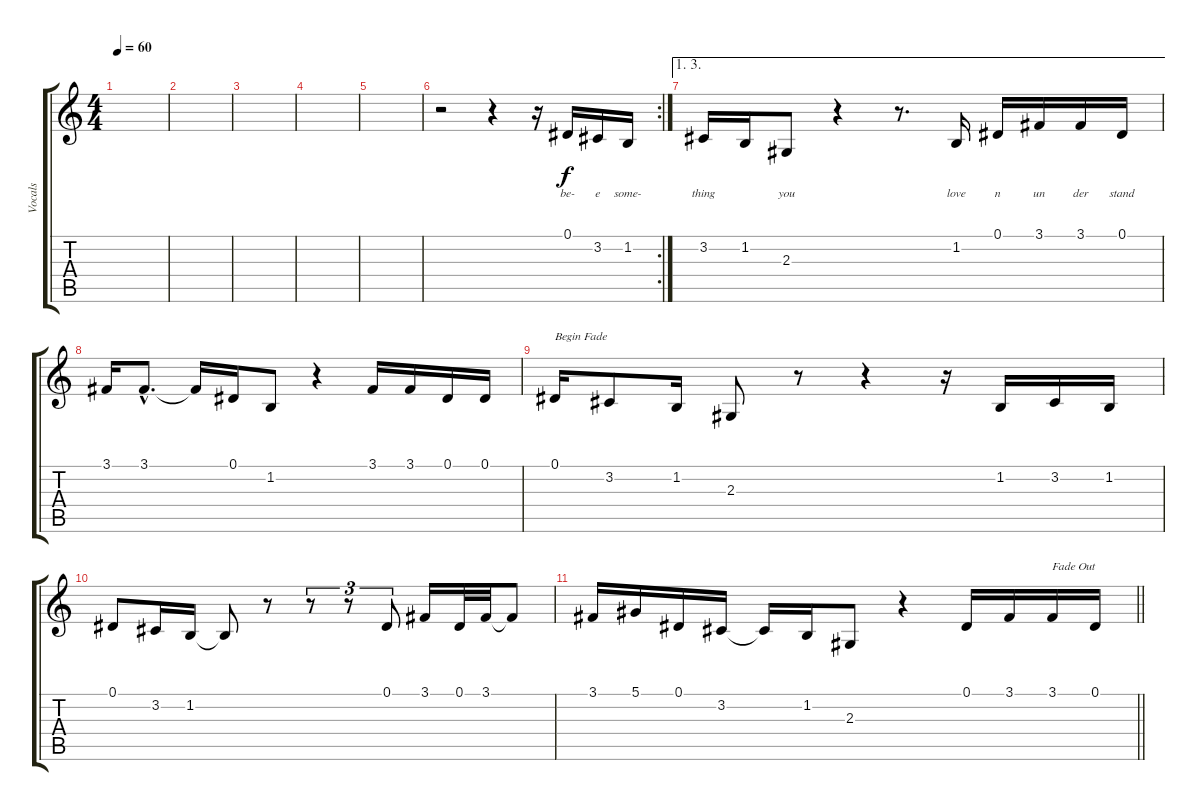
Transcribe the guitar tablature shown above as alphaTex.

\track ("Vocals" "Vocals") {instrument lead6voice}
\staff {score tabs}
\tuning (Eb4 Bb3 Gb3 Db3 Ab2 Eb2) {hide}
\ts (4 4)
\tempo 60
\clef g2
\ks c
|
|
|
|
|
\rc 2
r.2 r.4 r.16 0.1.16{lyrics (0 "be-") lyrics (1 "") lyrics (2 "") lyrics (3 "") lyrics (4 "")} 3.2.16{lyrics (0 "e") lyrics (1 "") lyrics (2 "") lyrics (3 "") lyrics (4 "")} 1.2.16{lyrics (0 "some-") lyrics (1 "") lyrics (2 "") lyrics (3 "") lyrics (4 "")} |
\ae (1 3)
3.2.16{lyrics (0 "thing") lyrics (1 "") lyrics (2 "") lyrics (3 "") lyrics (4 "")} 1.2.16{lyrics (0 "") lyrics (1 "") lyrics (2 "") lyrics (3 "") lyrics (4 "")} 2.3.8{lyrics (0 "you") lyrics (1 "") lyrics (2 "") lyrics (3 "") lyrics (4 "")} r.4 r.8{d} 1.2.16{lyrics (0 "love") lyrics (1 "") lyrics (2 "") lyrics (3 "") lyrics (4 "")} 0.1.16{lyrics (0 "n") lyrics (1 "") lyrics (2 "") lyrics (3 "") lyrics (4 "")} 3.1.16{lyrics (0 "un") lyrics (1 "") lyrics (2 "") lyrics (3 "") lyrics (4 "")} 3.1.16{lyrics (0 "der") lyrics (1 "") lyrics (2 "") lyrics (3 "") lyrics (4 "")} 0.1.16{lyrics (0 "stand") lyrics (1 "") lyrics (2 "") lyrics (3 "") lyrics (4 "")} |
3.1.16{lyrics (0 "") lyrics (1 "") lyrics (2 "") lyrics (3 "") lyrics (4 "")} 3.1{hac}.8{d lyrics (0 "") lyrics (1 "") lyrics (2 "") lyrics (3 "") lyrics (4 "")} 3.1{t}.16{lyrics (0 "") lyrics (1 "") lyrics (2 "") lyrics (3 "") lyrics (4 "")} 0.1.16{lyrics (0 "") lyrics (1 "") lyrics (2 "") lyrics (3 "") lyrics (4 "")} 1.2.8{lyrics (0 "") lyrics (1 "") lyrics (2 "") lyrics (3 "") lyrics (4 "")} r.4 3.1.16{lyrics (0 "") lyrics (1 "") lyrics (2 "") lyrics (3 "") lyrics (4 "")} 3.1.16{lyrics (0 "") lyrics (1 "") lyrics (2 "") lyrics (3 "") lyrics (4 "")} 0.1.16{lyrics (0 "") lyrics (1 "") lyrics (2 "") lyrics (3 "") lyrics (4 "")} 0.1.16{lyrics (0 "") lyrics (1 "") lyrics (2 "") lyrics (3 "") lyrics (4 "")} |
0.1.16{txt "Begin Fade" lyrics (0 "") lyrics (1 "") lyrics (2 "") lyrics (3 "") lyrics (4 "") volume 0} 3.2.8{lyrics (0 "") lyrics (1 "") lyrics (2 "") lyrics (3 "") lyrics (4 "")} 1.2.16{lyrics (0 "") lyrics (1 "") lyrics (2 "") lyrics (3 "") lyrics (4 "")} 2.3.8{lyrics (0 "") lyrics (1 "") lyrics (2 "") lyrics (3 "") lyrics (4 "")} r.8 r.4 r.16 1.2.16{lyrics (0 "") lyrics (1 "") lyrics (2 "") lyrics (3 "") lyrics (4 "")} 3.2.16{lyrics (0 "") lyrics (1 "") lyrics (2 "") lyrics (3 "") lyrics (4 "")} 1.2.16{lyrics (0 "") lyrics (1 "") lyrics (2 "") lyrics (3 "") lyrics (4 "")} |
0.1.8{lyrics (0 "") lyrics (1 "") lyrics (2 "") lyrics (3 "") lyrics (4 "")} 3.2.16{lyrics (0 "") lyrics (1 "") lyrics (2 "") lyrics (3 "") lyrics (4 "")} 1.2.16{lyrics (0 "") lyrics (1 "") lyrics (2 "") lyrics (3 "") lyrics (4 "")} 1.2{t}.8{lyrics (0 "") lyrics (1 "") lyrics (2 "") lyrics (3 "") lyrics (4 "")} r.8 r.8{tu (3 2)} r.8{tu (3 2)} 0.1.8{tu (3 2) lyrics (0 "") lyrics (1 "") lyrics (2 "") lyrics (3 "") lyrics (4 "")} 3.1.16{lyrics (0 "") lyrics (1 "") lyrics (2 "") lyrics (3 "") lyrics (4 "")} 0.1.32{lyrics (0 "") lyrics (1 "") lyrics (2 "") lyrics (3 "") lyrics (4 "")} 3.1.32{lyrics (0 "") lyrics (1 "") lyrics (2 "") lyrics (3 "") lyrics (4 "")} 3.1{t}.8{lyrics (0 "") lyrics (1 "") lyrics (2 "") lyrics (3 "") lyrics (4 "")} |
\barLineRight lightlight
3.1.16{lyrics (0 "") lyrics (1 "") lyrics (2 "") lyrics (3 "") lyrics (4 "")} 5.1.16 0.1.16 3.2.16 3.2{t}.16 1.2.16 2.3.8 r.4 0.1.16 3.1.16 3.1.16{txt "Fade Out"} 0.1.16
